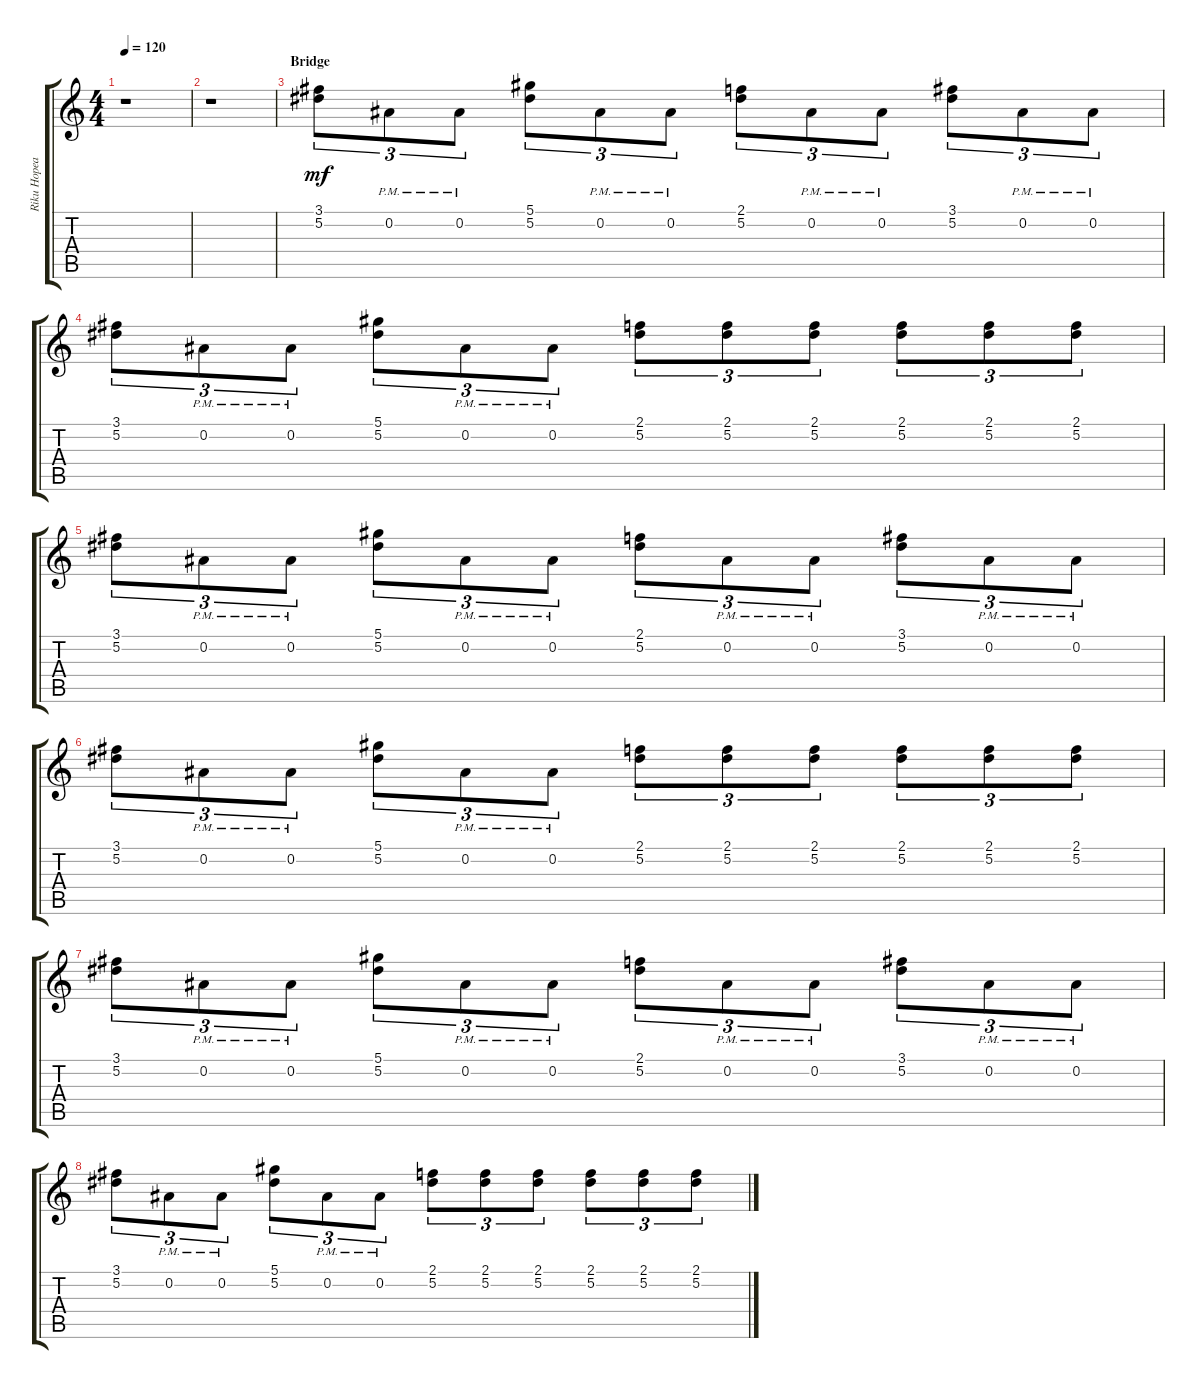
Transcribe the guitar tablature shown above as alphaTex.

\track ("Riku Hopeakoski (lead)" "Riku Hopea") {instrument distortionguitar}
\staff {score tabs}
\tuning (Eb4 Bb3 Gb3 Db3 Ab2 Eb2) {hide}
\ts (4 4)
\tempo 120
\clef g2
\ks c
r.1{dy mf} |
r.1 |
\section ("" "Bridge")
(3.1 5.2).8{tu (3 2)} 0.2{pm}.8{tu (3 2)} 0.2{pm}.8{tu (3 2)} (5.1 5.2).8{tu (3 2)} 0.2{pm}.8{tu (3 2)} 0.2{pm}.8{tu (3 2)} (2.1 5.2).8{tu (3 2)} 0.2{pm}.8{tu (3 2)} 0.2{pm}.8{tu (3 2)} (3.1 5.2).8{tu (3 2)} 0.2{pm}.8{tu (3 2)} 0.2{pm}.8{tu (3 2)} |
(3.1 5.2).8{tu (3 2)} 0.2{pm}.8{tu (3 2)} 0.2{pm}.8{tu (3 2)} (5.1 5.2).8{tu (3 2)} 0.2{pm}.8{tu (3 2)} 0.2{pm}.8{tu (3 2)} (2.1 5.2).8{tu (3 2)} (2.1 5.2).8{tu (3 2)} (2.1 5.2).8{tu (3 2)} (2.1 5.2).8{tu (3 2)} (2.1 5.2).8{tu (3 2)} (2.1 5.2).8{tu (3 2)} |
(3.1 5.2).8{tu (3 2)} 0.2{pm}.8{tu (3 2)} 0.2{pm}.8{tu (3 2)} (5.1 5.2).8{tu (3 2)} 0.2{pm}.8{tu (3 2)} 0.2{pm}.8{tu (3 2)} (2.1 5.2).8{tu (3 2)} 0.2{pm}.8{tu (3 2)} 0.2{pm}.8{tu (3 2)} (3.1 5.2).8{tu (3 2)} 0.2{pm}.8{tu (3 2)} 0.2{pm}.8{tu (3 2)} |
(3.1 5.2).8{tu (3 2)} 0.2{pm}.8{tu (3 2)} 0.2{pm}.8{tu (3 2)} (5.1 5.2).8{tu (3 2)} 0.2{pm}.8{tu (3 2)} 0.2{pm}.8{tu (3 2)} (2.1 5.2).8{tu (3 2)} (2.1 5.2).8{tu (3 2)} (2.1 5.2).8{tu (3 2)} (2.1 5.2).8{tu (3 2)} (2.1 5.2).8{tu (3 2)} (2.1 5.2).8{tu (3 2)} |
(3.1 5.2).8{tu (3 2)} 0.2{pm}.8{tu (3 2)} 0.2{pm}.8{tu (3 2)} (5.1 5.2).8{tu (3 2)} 0.2{pm}.8{tu (3 2)} 0.2{pm}.8{tu (3 2)} (2.1 5.2).8{tu (3 2)} 0.2{pm}.8{tu (3 2)} 0.2{pm}.8{tu (3 2)} (3.1 5.2).8{tu (3 2)} 0.2{pm}.8{tu (3 2)} 0.2{pm}.8{tu (3 2)} |
(3.1 5.2).8{tu (3 2)} 0.2{pm}.8{tu (3 2)} 0.2{pm}.8{tu (3 2)} (5.1 5.2).8{tu (3 2)} 0.2{pm}.8{tu (3 2)} 0.2{pm}.8{tu (3 2)} (2.1 5.2).8{tu (3 2)} (2.1 5.2).8{tu (3 2)} (2.1 5.2).8{tu (3 2)} (2.1 5.2).8{tu (3 2)} (2.1 5.2).8{tu (3 2)} (2.1 5.2).8{tu (3 2)}
